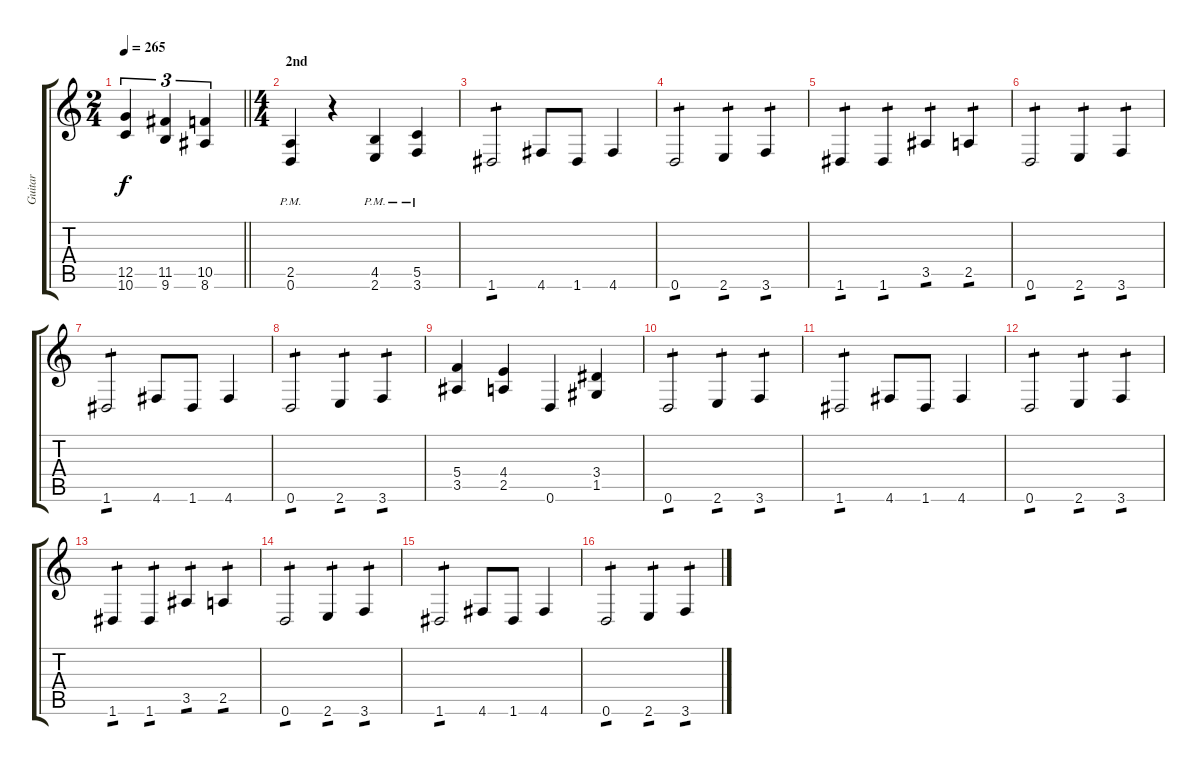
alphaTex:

\track ("Guitar" "Guitar") {instrument distortionguitar}
\staff {score tabs}
\tuning (D4 A3 F3 C3 G2 D2) {hide}
\ts (2 4)
\tempo 265
\clef g2
\barLineRight lightlight
\ks c
(12.5 10.6).4{tu (3 2) dy f} (11.5 9.6).4{tu (3 2)} (10.5 8.6).4{tu (3 2)} |
\ts (4 4)
\section ("" "2nd")
(2.5{pm} 0.6{pm}).4 r.4 (4.5{pm} 2.6{pm}).4 (5.5{pm} 3.6{pm}).4 |
1.6.2{tp 1} 4.6.8 1.6.8 4.6.4 |
0.6.2{tp 1} 2.6.4{tp 1} 3.6.4{tp 1} |
1.6.4{tp 1} 1.6.4{tp 1} 3.5.4{tp 1} 2.5.4{tp 1} |
0.6.2{tp 1} 2.6.4{tp 1} 3.6.4{tp 1} |
1.6.2{tp 1} 4.6.8 1.6.8 4.6.4 |
0.6.2{tp 1} 2.6.4{tp 1} 3.6.4{tp 1} |
(5.4 3.5).4 (4.4 2.5).4 0.6.4 (3.4 1.5).4 |
0.6.2{tp 1} 2.6.4{tp 1} 3.6.4{tp 1} |
1.6.2{tp 1} 4.6.8 1.6.8 4.6.4 |
0.6.2{tp 1} 2.6.4{tp 1} 3.6.4{tp 1} |
1.6.4{tp 1} 1.6.4{tp 1} 3.5.4{tp 1} 2.5.4{tp 1} |
0.6.2{tp 1} 2.6.4{tp 1} 3.6.4{tp 1} |
1.6.2{tp 1} 4.6.8 1.6.8 4.6.4 |
0.6.2{tp 1} 2.6.4{tp 1} 3.6.4{tp 1}
